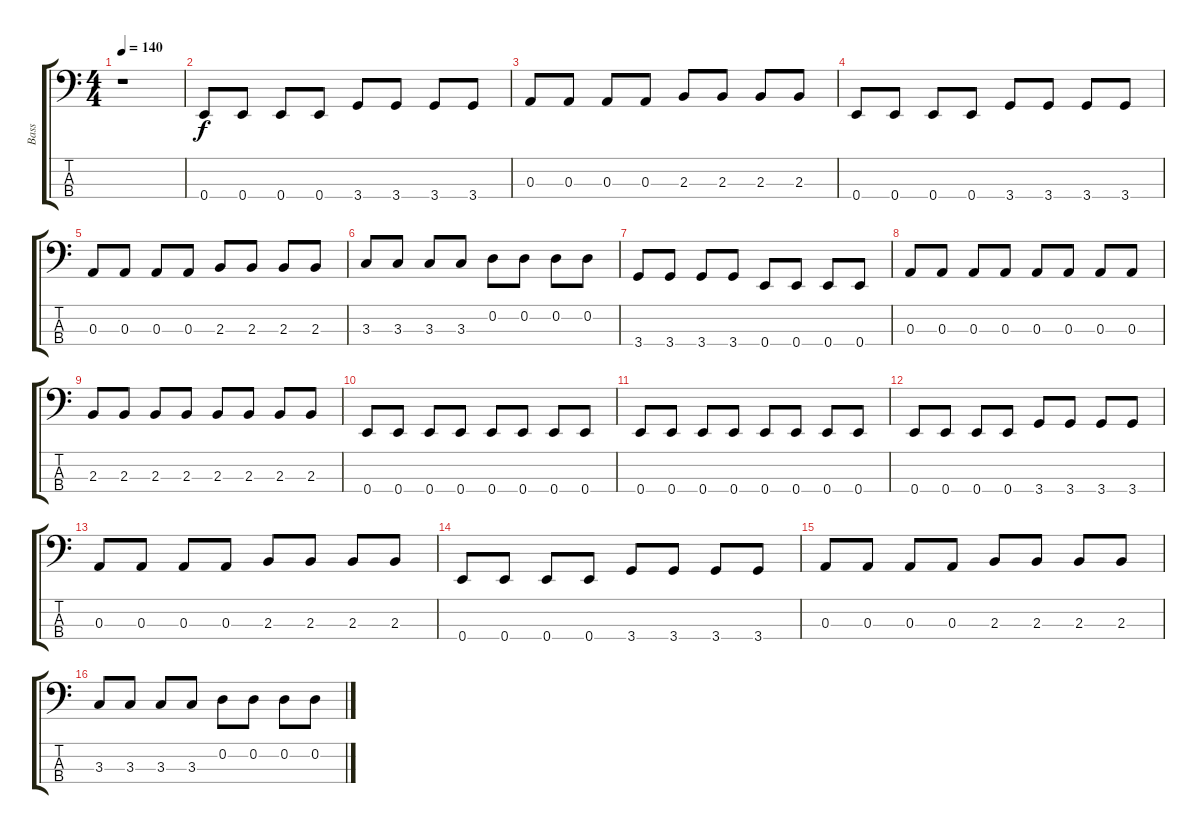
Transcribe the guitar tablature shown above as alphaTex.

\track ("Bass" "Bass") {instrument electricbassfinger}
\staff {score tabs}
\tuning (G2 D2 A1 E1) {hide}
\ts (4 4)
\tempo 140
\clef f4
\ks c
r.1{dy f instrument electricbassfinger} |
0.4.8 0.4.8 0.4.8 0.4.8 3.4.8 3.4.8 3.4.8 3.4.8 |
0.3.8 0.3.8 0.3.8 0.3.8 2.3.8 2.3.8 2.3.8 2.3.8 |
0.4.8 0.4.8 0.4.8 0.4.8 3.4.8 3.4.8 3.4.8 3.4.8 |
0.3.8 0.3.8 0.3.8 0.3.8 2.3.8 2.3.8 2.3.8 2.3.8 |
3.3.8 3.3.8 3.3.8 3.3.8 0.2.8 0.2.8 0.2.8 0.2.8 |
3.4.8 3.4.8 3.4.8 3.4.8 0.4.8 0.4.8 0.4.8 0.4.8 |
0.3.8 0.3.8 0.3.8 0.3.8 0.3.8 0.3.8 0.3.8 0.3.8 |
2.3.8 2.3.8 2.3.8 2.3.8 2.3.8 2.3.8 2.3.8 2.3.8 |
0.4.8 0.4.8 0.4.8 0.4.8 0.4.8 0.4.8 0.4.8 0.4.8 |
0.4.8 0.4.8 0.4.8 0.4.8 0.4.8 0.4.8 0.4.8 0.4.8 |
0.4.8 0.4.8 0.4.8 0.4.8 3.4.8 3.4.8 3.4.8 3.4.8 |
0.3.8 0.3.8 0.3.8 0.3.8 2.3.8 2.3.8 2.3.8 2.3.8 |
0.4.8 0.4.8 0.4.8 0.4.8 3.4.8 3.4.8 3.4.8 3.4.8 |
0.3.8 0.3.8 0.3.8 0.3.8 2.3.8 2.3.8 2.3.8 2.3.8 |
3.3.8 3.3.8 3.3.8 3.3.8 0.2.8 0.2.8 0.2.8 0.2.8
